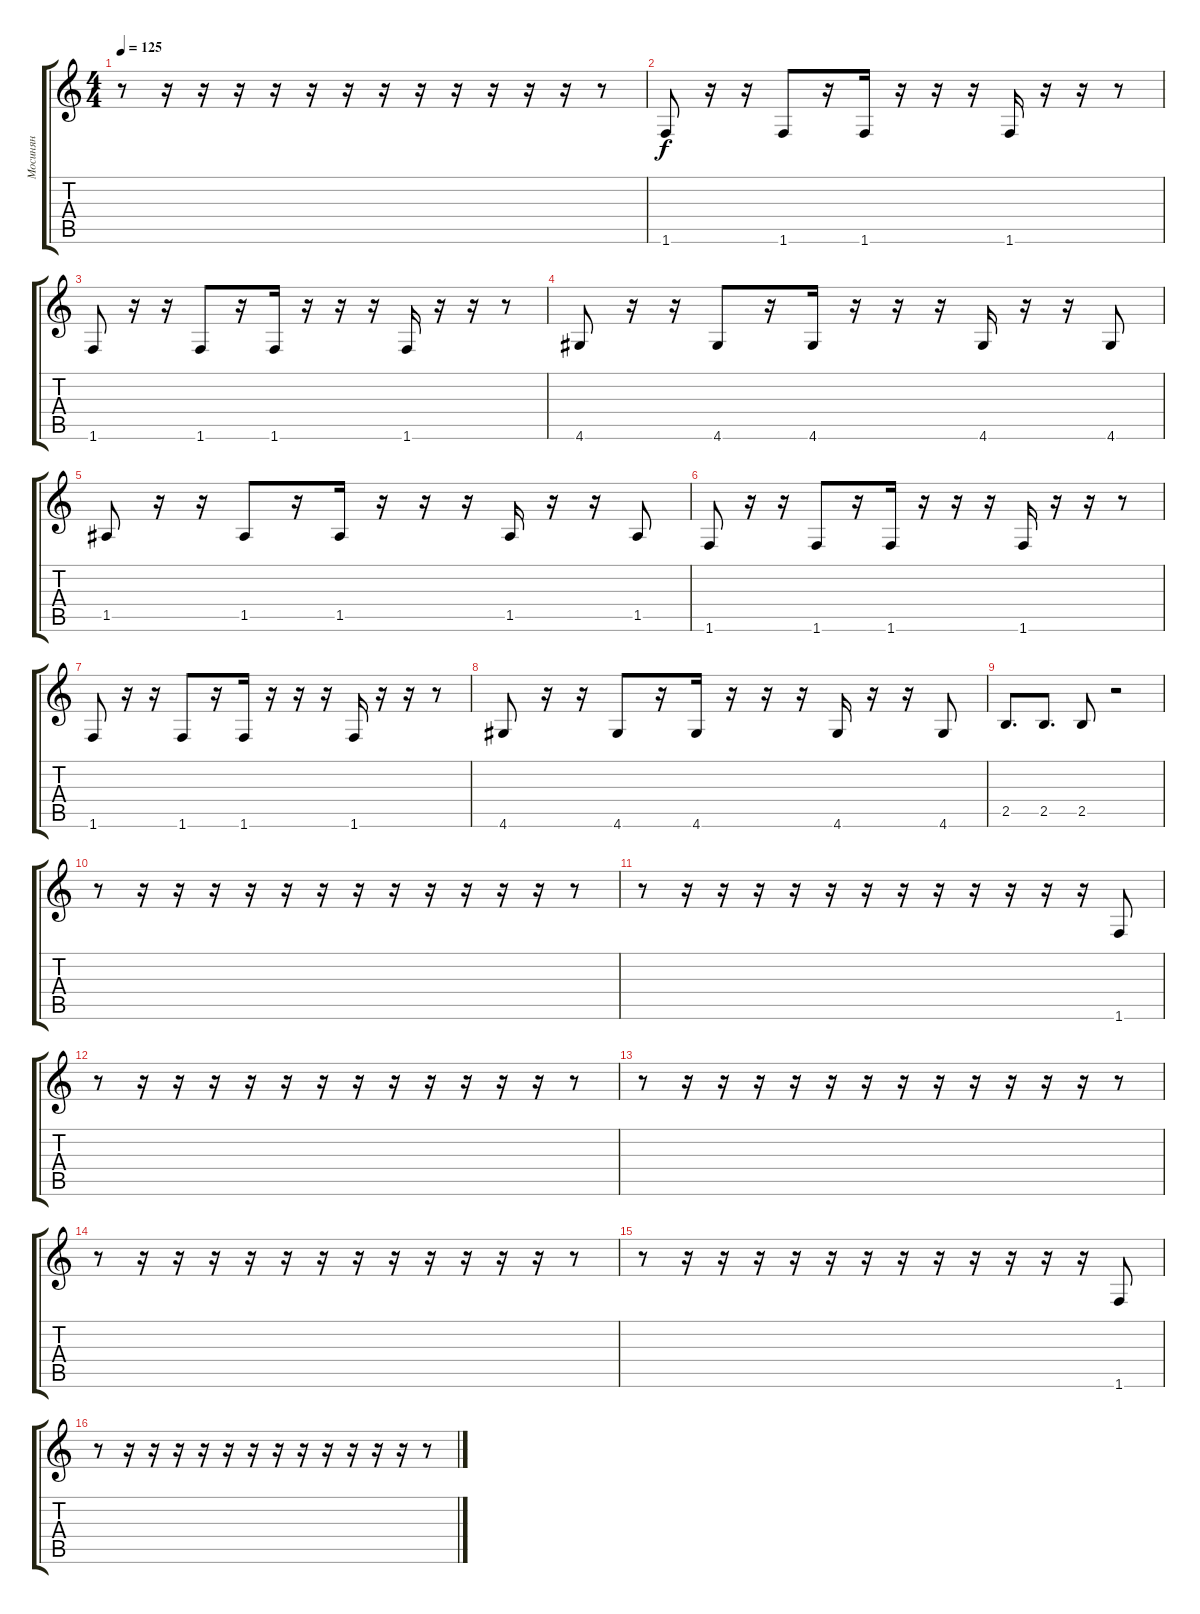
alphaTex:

\track ("Мосинян" "Мосинян") {instrument electricbasspick}
\staff {score tabs}
\tuning (E4 B3 G3 D3 A2 E2) {hide}
\ts (4 4)
\tempo 125
\clef g2
\ks c
r.8{dy f} r.16 r.16 r.16 r.16 r.16 r.16 r.16 r.16 r.16 r.16 r.16 r.16 r.8 |
1.6.8 r.16 r.16 1.6.8 r.16 1.6.16 r.16 r.16 r.16 1.6.16 r.16 r.16 r.8 |
1.6.8 r.16 r.16 1.6.8 r.16 1.6.16 r.16 r.16 r.16 1.6.16 r.16 r.16 r.8 |
4.6.8 r.16 r.16 4.6.8 r.16 4.6.16 r.16 r.16 r.16 4.6.16 r.16 r.16 4.6.8 |
1.5.8 r.16 r.16 1.5.8 r.16 1.5.16 r.16 r.16 r.16 1.5.16 r.16 r.16 1.5.8 |
1.6.8 r.16 r.16 1.6.8 r.16 1.6.16 r.16 r.16 r.16 1.6.16 r.16 r.16 r.8 |
1.6.8 r.16 r.16 1.6.8 r.16 1.6.16 r.16 r.16 r.16 1.6.16 r.16 r.16 r.8 |
4.6.8 r.16 r.16 4.6.8 r.16 4.6.16 r.16 r.16 r.16 4.6.16 r.16 r.16 4.6.8 |
2.5.8{d} 2.5.8{d} 2.5.8 r.2 |
r.8 r.16 r.16 r.16 r.16 r.16 r.16 r.16 r.16 r.16 r.16 r.16 r.16 r.8 |
r.8 r.16 r.16 r.16 r.16 r.16 r.16 r.16 r.16 r.16 r.16 r.16 r.16 1.6.8 |
r.8 r.16 r.16 r.16 r.16 r.16 r.16 r.16 r.16 r.16 r.16 r.16 r.16 r.8 |
r.8 r.16 r.16 r.16 r.16 r.16 r.16 r.16 r.16 r.16 r.16 r.16 r.16 r.8 |
r.8 r.16 r.16 r.16 r.16 r.16 r.16 r.16 r.16 r.16 r.16 r.16 r.16 r.8 |
r.8 r.16 r.16 r.16 r.16 r.16 r.16 r.16 r.16 r.16 r.16 r.16 r.16 1.6.8 |
r.8 r.16 r.16 r.16 r.16 r.16 r.16 r.16 r.16 r.16 r.16 r.16 r.16 r.8
